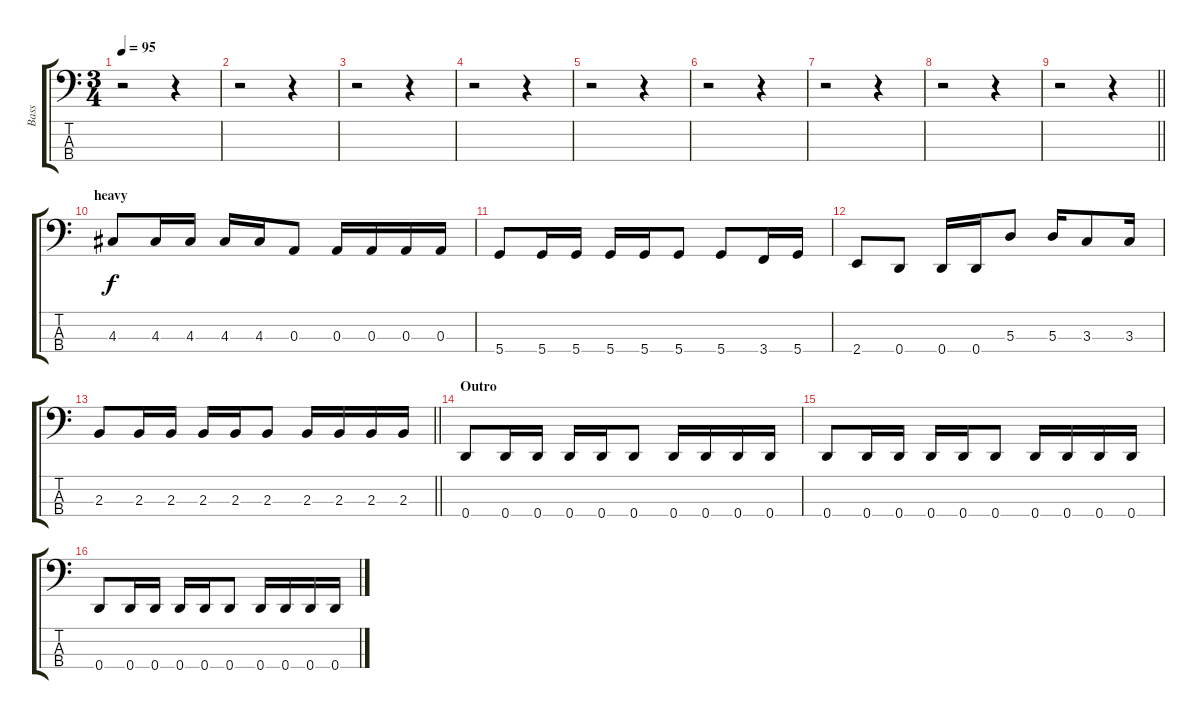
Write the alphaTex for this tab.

\track ("Bass" "Bass") {instrument electricbassfinger}
\staff {score tabs}
\tuning (G2 D2 A1 D1) {hide}
\ts (3 4)
\tempo 95
\clef f4
\ks c
r.2{dy f} r.4 |
r.2 r.4 |
r.2 r.4 |
r.2 r.4 |
r.2 r.4 |
r.2 r.4 |
r.2 r.4 |
r.2 r.4 |
\barLineRight lightlight
r.2 r.4 |
\section ("" "heavy")
4.3.8 4.3.16 4.3.16 4.3.16 4.3.16 0.3.8 0.3.16 0.3.16 0.3.16 0.3.16 |
5.4.8 5.4.16 5.4.16 5.4.16 5.4.16 5.4.8 5.4.8 3.4.16 5.4.16 |
2.4.8 0.4.8 0.4.16 0.4.16 5.3.8 5.3.16 3.3.8 3.3.16 |
\barLineRight lightlight
2.3.8 2.3.16 2.3.16 2.3.16 2.3.16 2.3.8 2.3.16 2.3.16 2.3.16 2.3.16 |
\section ("" "Outro")
0.4.8 0.4.16 0.4.16 0.4.16 0.4.16 0.4.8 0.4.16 0.4.16 0.4.16 0.4.16 |
0.4.8 0.4.16 0.4.16 0.4.16 0.4.16 0.4.8 0.4.16 0.4.16 0.4.16 0.4.16 |
0.4.8 0.4.16 0.4.16 0.4.16 0.4.16 0.4.8 0.4.16 0.4.16 0.4.16 0.4.16
